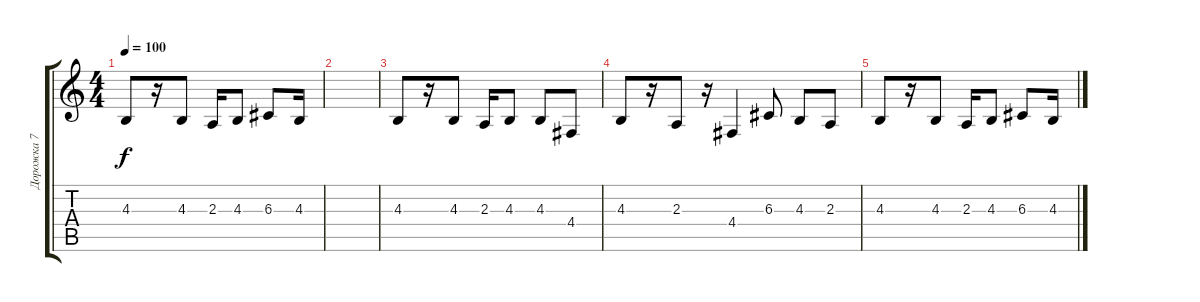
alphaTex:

\track ("Дорожка 7" "Дорожка 7") {instrument fx7echoes}
\staff {score tabs}
\tuning (E4 B3 G3 D3 A2 E2) {hide}
\ts (4 4)
\tempo 100
\clef g2
\ks c
4.3.8{dy f} r.16 4.3.8 2.3.16 4.3.8 6.3.8 4.3.16 |
|
4.3.8 r.16 4.3.8 2.3.16 4.3.8 4.3.8 4.4.8 |
4.3.8 r.16 2.3.8 r.16 4.4.4 6.3.8 4.3.8 2.3.8 |
4.3.8 r.16 4.3.8 2.3.16 4.3.8 6.3.8 4.3.16
